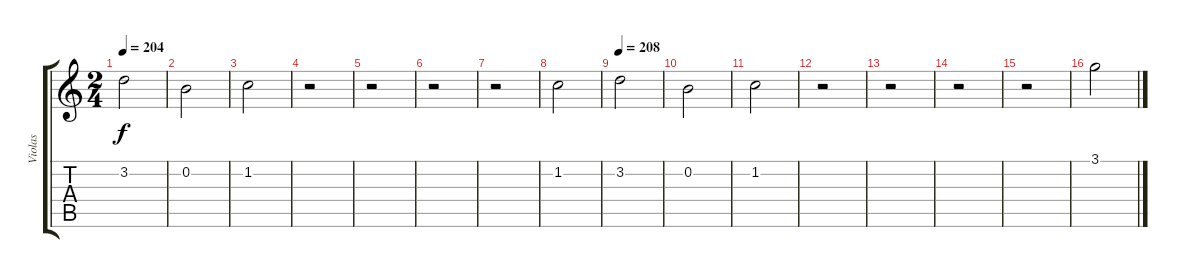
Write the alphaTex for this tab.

\track ("Violas" "Violas") {instrument contrabass}
\staff {score tabs}
\tuning (E4 B3 G3 D3 A2 E2) {hide}
\ts (2 4)
\tempo 204
\clef g2
\ks c
3.2.2{dy f} |
0.2.2 |
1.2.2 |
r.2 |
r.2 |
r.2 |
r.2 |
1.2.2 |
\tempo 208
3.2.2 |
0.2.2 |
1.2.2 |
r.2 |
r.2 |
r.2 |
r.2 |
3.1.2
